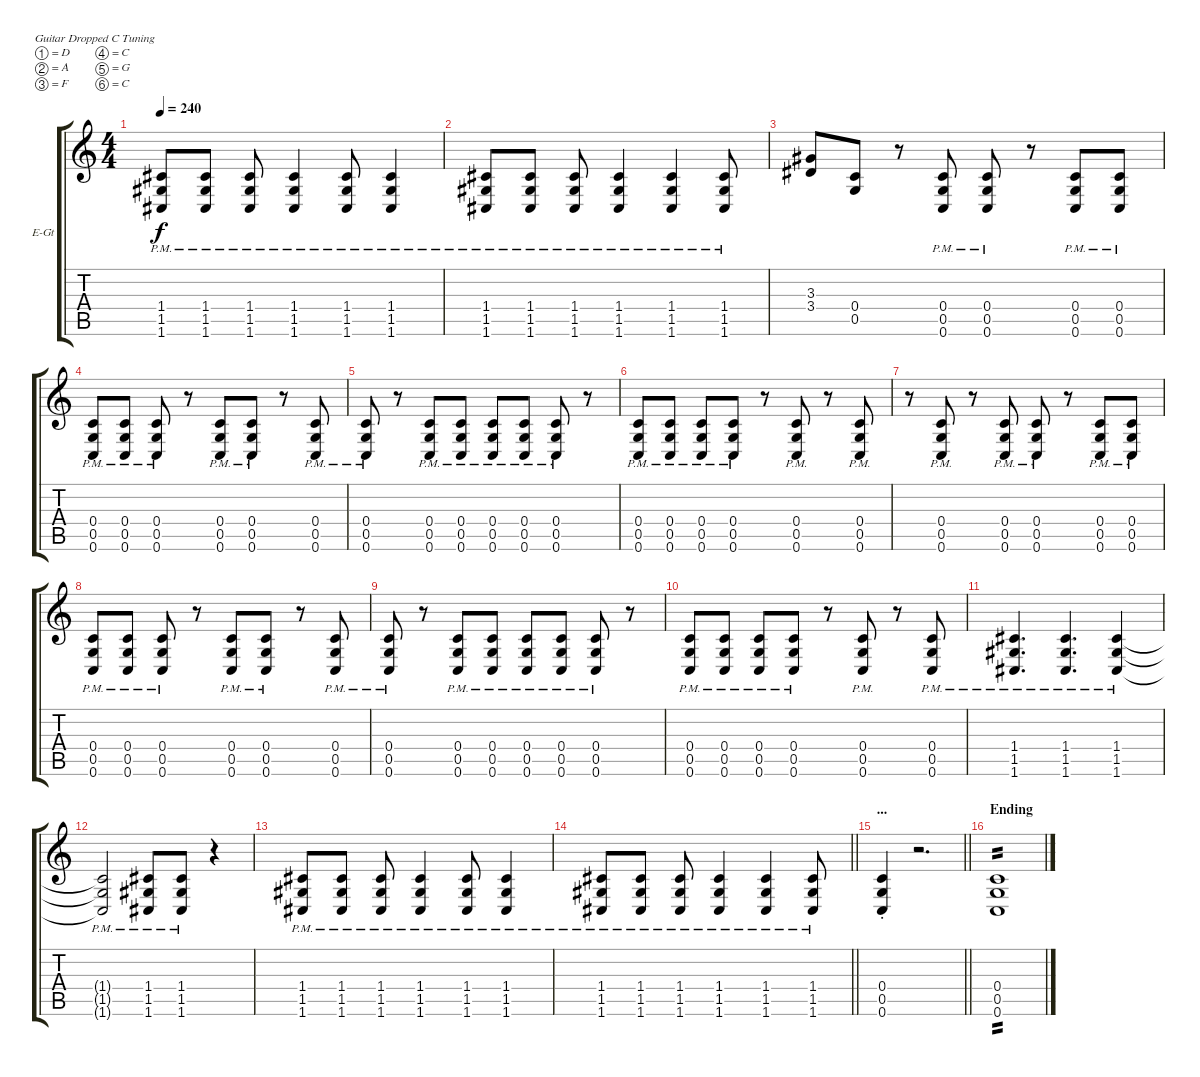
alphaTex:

\bracketExtendMode groupsimilarinstruments
\firstSystemTrackNameOrientation horizontal
\otherSystemsTrackNameOrientation horizontal
\track ("Earnie" "E-Gt") {instrument overdrivenguitar}
\staff {score tabs}
\tuning (D4 A3 F3 C3 G2 C2)
\ts (4 4)
\tempo 240
\clef g2
\ks c
(1.4{pm} 1.5{pm} 1.6{pm}).8{dy f} (1.4{pm} 1.5{pm} 1.6{pm}).8 (1.4{pm} 1.5{pm} 1.6{pm}).8 (1.4{pm} 1.5{pm} 1.6{pm}).4 (1.4{pm} 1.5{pm} 1.6{pm}).8 (1.4{pm} 1.5{pm} 1.6{pm}).4 |
(1.4{pm} 1.5{pm} 1.6{pm}).8 (1.4{pm} 1.5{pm} 1.6{pm}).8 (1.4{pm} 1.5{pm} 1.6{pm}).8 (1.4{pm} 1.5{pm} 1.6{pm}).4 (1.4{pm} 1.5{pm} 1.6{pm}).4 (1.4{pm} 1.5{pm} 1.6{pm}).8 |
(3.3 3.4).8 (0.4 0.5).8 r.8 (0.4{pm} 0.5{pm} 0.6{pm}).8 (0.4{pm} 0.5{pm} 0.6{pm}).8 r.8 (0.4{pm} 0.5{pm} 0.6{pm}).8 (0.4{pm} 0.5{pm} 0.6{pm}).8 |
(0.4{pm} 0.5{pm} 0.6{pm}).8 (0.4{pm} 0.5{pm} 0.6{pm}).8 (0.4{pm} 0.5{pm} 0.6{pm}).8 r.8 (0.4{pm} 0.5{pm} 0.6{pm}).8 (0.4{pm} 0.5{pm} 0.6{pm}).8 r.8 (0.4{pm} 0.5{pm} 0.6{pm}).8 |
(0.4{pm} 0.5{pm} 0.6{pm}).8 r.8 (0.4{pm} 0.5{pm} 0.6{pm}).8 (0.4{pm} 0.5{pm} 0.6{pm}).8 (0.4{pm} 0.5{pm} 0.6{pm}).8 (0.4{pm} 0.5{pm} 0.6{pm}).8 (0.4{pm} 0.5{pm} 0.6{pm}).8 r.8 |
(0.4{pm} 0.5{pm} 0.6{pm}).8 (0.4{pm} 0.5{pm} 0.6{pm}).8 (0.4{pm} 0.5{pm} 0.6{pm}).8 (0.4{pm} 0.5{pm} 0.6{pm}).8 r.8 (0.4{pm} 0.5{pm} 0.6{pm}).8 r.8 (0.4{pm} 0.5{pm} 0.6{pm}).8 |
r.8 (0.4{pm} 0.5{pm} 0.6{pm}).8 r.8 (0.4{pm} 0.5{pm} 0.6{pm}).8 (0.4{pm} 0.5{pm} 0.6{pm}).8 r.8 (0.4{pm} 0.5{pm} 0.6{pm}).8 (0.4{pm} 0.5{pm} 0.6{pm}).8 |
(0.4{pm} 0.5{pm} 0.6{pm}).8 (0.4{pm} 0.5{pm} 0.6{pm}).8 (0.4{pm} 0.5{pm} 0.6{pm}).8 r.8 (0.4{pm} 0.5{pm} 0.6{pm}).8 (0.4{pm} 0.5{pm} 0.6{pm}).8 r.8 (0.4{pm} 0.5{pm} 0.6{pm}).8 |
(0.4{pm} 0.5{pm} 0.6{pm}).8 r.8 (0.4{pm} 0.5{pm} 0.6{pm}).8 (0.4{pm} 0.5{pm} 0.6{pm}).8 (0.4{pm} 0.5{pm} 0.6{pm}).8 (0.4{pm} 0.5{pm} 0.6{pm}).8 (0.4{pm} 0.5{pm} 0.6{pm}).8 r.8 |
(0.4{pm} 0.5{pm} 0.6{pm}).8 (0.4{pm} 0.5{pm} 0.6{pm}).8 (0.4{pm} 0.5{pm} 0.6{pm}).8 (0.4{pm} 0.5{pm} 0.6{pm}).8 r.8 (0.4{pm} 0.5{pm} 0.6{pm}).8 r.8 (0.4{pm} 0.5{pm} 0.6{pm}).8 |
(1.4{pm} 1.5{pm} 1.6{pm}).4{d} (1.4{pm} 1.5{pm} 1.6{pm}).4{d} (1.4{pm} 1.5{pm} 1.6{pm}).4 |
(1.4{pm t} 1.5{pm t} 1.6{pm t}).2 (1.4{pm} 1.5{pm} 1.6{pm}).8 (1.4{pm} 1.5{pm} 1.6{pm}).8 r.4 |
(1.4{pm} 1.5{pm} 1.6{pm}).8 (1.4{pm} 1.5{pm} 1.6{pm}).8 (1.4{pm} 1.5{pm} 1.6{pm}).8 (1.4{pm} 1.5{pm} 1.6{pm}).4 (1.4{pm} 1.5{pm} 1.6{pm}).8 (1.4{pm} 1.5{pm} 1.6{pm}).4 |
\barLineRight lightlight
(1.4{pm} 1.5{pm} 1.6{pm}).8 (1.4{pm} 1.5{pm} 1.6{pm}).8 (1.4{pm} 1.5{pm} 1.6{pm}).8 (1.4{pm} 1.5{pm} 1.6{pm}).4 (1.4{pm} 1.5{pm} 1.6{pm}).4 (1.4{pm} 1.5{pm} 1.6{pm}).8 |
\section ("" "...")
\barLineRight lightlight
(0.4 0.5{st} 0.6).4 r.2{d} |
\section ("" "Ending")
(0.4 0.5 0.6).1{tp 2}
